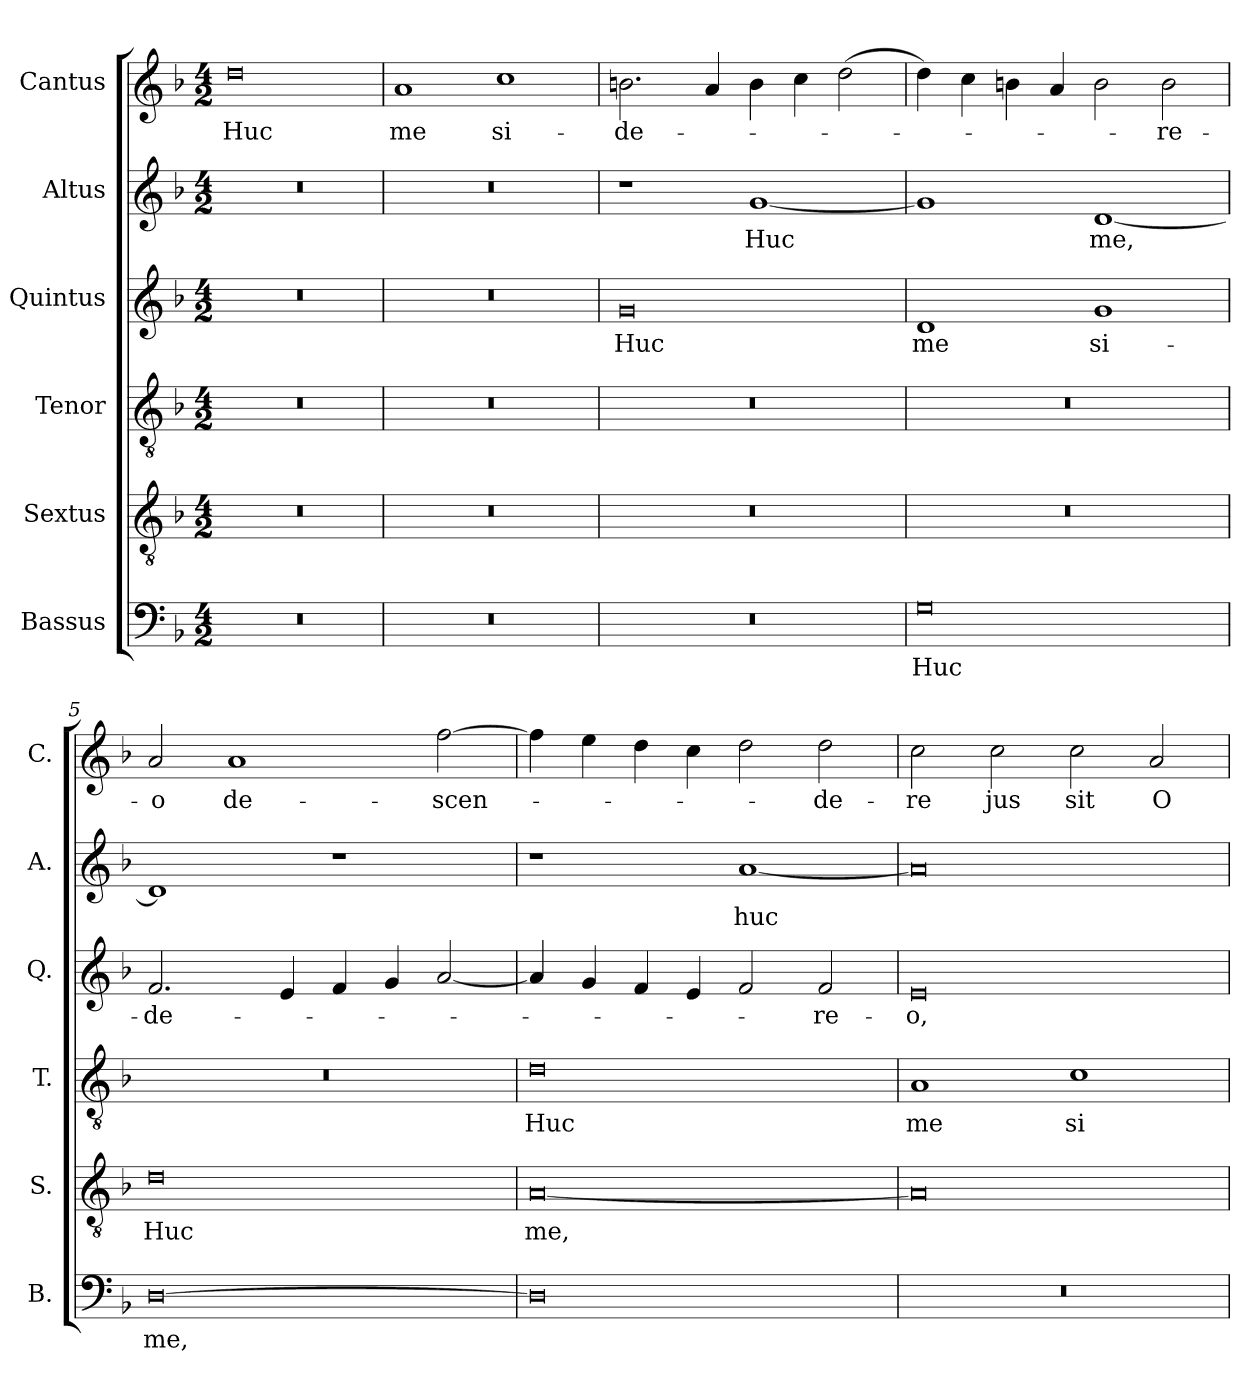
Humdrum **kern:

**kern	**text	**kern	**text	**kern	**text	**kern	**text	**kern	**text	**kern	**text
*part6	*part6	*part5	*part5	*part4	*part4	*part3	*part3	*part2	*part2	*part1	*part1
*staff6	*staff6	*staff5	*staff5	*staff4	*staff4	*staff3	*staff3	*staff2	*staff2	*staff1	*staff1
*I"Bassus	*	*I"Sextus	*	*I"Tenor	*	*I"Quintus	*	*I"Altus	*	*I"Cantus	*
*I'B.	*	*I'S.	*	*I'T.	*	*I'Q.	*	*I'A.	*	*I'C.	*
*clefF4	*	*clefGv2	*	*clefGv2	*	*clefG2	*	*clefG2	*	*clefG2	*
*k[b-]	*	*k[b-]	*	*k[b-]	*	*k[b-]	*	*k[b-]	*	*k[b-]	*
*M4/2	*	*M4/2	*	*M4/2	*	*M4/2	*	*M4/2	*	*M4/2	*
=1	=1	=1	=1	=1	=1	=1	=1	=1	=1	=1	=1
0r	.	0r	.	0r	.	0r	.	0r	.	0dd	Huc
=2	=2	=2	=2	=2	=2	=2	=2	=2	=2	=2	=2
0r	.	0r	.	0r	.	0r	.	0r	.	1a	me
.	.	.	.	.	.	.	.	.	.	1cc	si-
=3	=3	=3	=3	=3	=3	=3	=3	=3	=3	=3	=3
0r	.	0r	.	0r	.	0g	Huc	1r	.	2.bn\	-de-
.	.	.	.	.	.	.	.	.	.	4a/	.
.	.	.	.	.	.	.	.	[1g	Huc	4b\	.
.	.	.	.	.	.	.	.	.	.	4cc\	.
.	.	.	.	.	.	.	.	.	.	(>2dd\	.
=4	=4	=4	=4	=4	=4	=4	=4	=4	=4	=4	=4
0G	Huc	0r	.	0r	.	1d	me	1g]	.	4dd\)	.
.	.	.	.	.	.	.	.	.	.	4cc\	.
.	.	.	.	.	.	.	.	.	.	4bn\	.
.	.	.	.	.	.	.	.	.	.	4a/	.
.	.	.	.	.	.	1g	si-	[1d	me,	2b\	.
.	.	.	.	.	.	.	.	.	.	2b\	-re-
=5	=5	=5	=5	=5	=5	=5	=5	=5	=5	=5	=5
[0D	me,	0d	Huc	0r	.	2.f/	-de-	1d]	.	2a/	-o
.	.	.	.	.	.	.	.	.	.	1a	de-
.	.	.	.	.	.	4e/	.	.	.	.	.
.	.	.	.	.	.	4f/	.	1r	.	.	.
.	.	.	.	.	.	4g/	.	.	.	.	.
.	.	.	.	.	.	[2a/	.	.	.	[2ff\	-scen-
=6	=6	=6	=6	=6	=6	=6	=6	=6	=6	=6	=6
0D]	.	[0A	me,	0d	Huc	4a/]	.	1r	.	4ff\]	.
.	.	.	.	.	.	4g/	.	.	.	4ee\	.
.	.	.	.	.	.	4f/	.	.	.	4dd\	.
.	.	.	.	.	.	4e/	.	.	.	4cc\	.
.	.	.	.	.	.	2f/	.	[1a	huc	2dd\	.
.	.	.	.	.	.	2f/	-re-	.	.	2dd\	-de-
=7	=7	=7	=7	=7	=7	=7	=7	=7	=7	=7	=7
0r	.	0A]	.	1A	me	0e	-o,	0a]	.	2cc\	-re
.	.	.	.	.	.	.	.	.	.	2cc\	jus
.	.	.	.	1c	si-	.	.	.	.	2cc\	sit
.	.	.	.	.	.	.	.	.	.	2a/	O-
=	=	=	=	=	=	=	=	=	=	=	=
*-	*-	*-	*-	*-	*-	*-	*-	*-	*-	*-	*-
